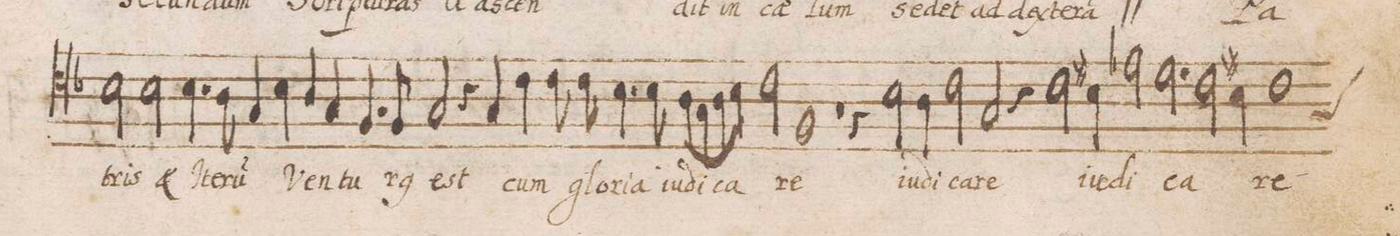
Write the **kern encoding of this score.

**kern	**text
*I"TENOR	*
*clefC4	*
*k[b-]	*
*met(C|)	*
*M2/1	*
=111-	=111-
2B-\	-tris
2B-\	et
4.B-\	I-
8A\	-te-
4G/	-ru(m)
4B-\	Ven-
=112-	=112-
4A/	-tu-
4G/	.
4.F/	.
8F/	-r(us)
2G/	est
4r	.
4G/	cum
=113-	=113-
4c\	glo-
8c\	-ri-
8c\	-a
4.B-\	iu-
8B-\	-di-
8A\L	-ca-
8G\	.
8A\	.
8B-\J	.
2c\	.
=114-	=114-
1F	-re
1r	.
=115-	=115-
4r	.
2B-\	iu-
4A\	-di-
2c\	-ca-
2G/	-re
=116-	=116-
4r	.
2c\	iu-
4Bn\	-di-
2e-X\	-ca-
2.d\	.
=117-	=117-
2c\	.
4Bn\	.
1c	-re
*-	*-
